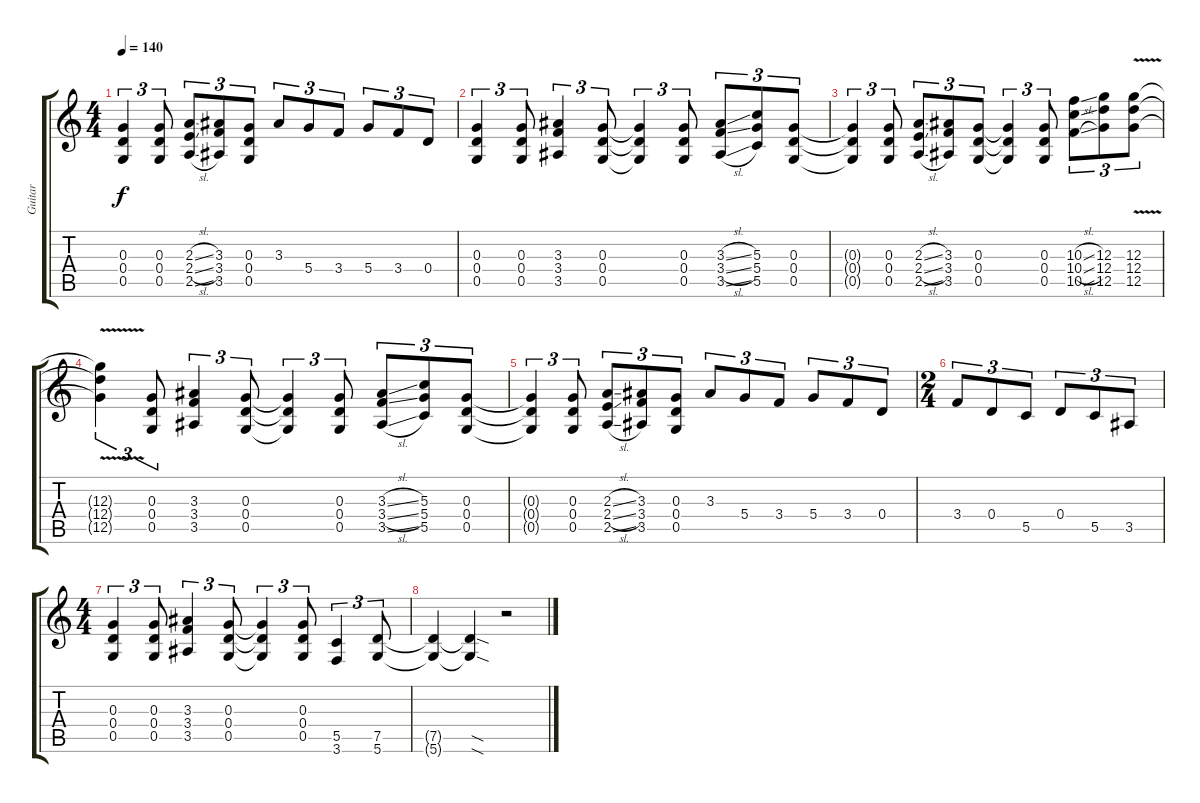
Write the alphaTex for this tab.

\track ("Guitar" "Guitar") {instrument distortionguitar}
\staff {score tabs}
\tuning (E4 B3 G3 D3 G2 D2) {hide}
\ts (4 4)
\tempo 140
\clef g2
\ks c
(0.3{t} 0.4{t} 0.5{t}).4{tu (3 2) dy f} (0.3 0.4 0.5).8{tu (3 2)} (2.3{sl} 2.4{sl} 2.5{sl}).8{tu (3 2)} (3.3 3.4 3.5).8{tu (3 2)} (0.3 0.4 0.5).8{tu (3 2)} 3.3.8{tu (3 2)} 5.4.8{tu (3 2)} 3.4.8{tu (3 2)} 5.4.8{tu (3 2)} 3.4.8{tu (3 2)} 0.4.8{tu (3 2)} |
(0.3 0.4 0.5).4{tu (3 2)} (0.3 0.4 0.5).8{tu (3 2)} (3.3 3.4 3.5).4{tu (3 2)} (0.3 0.4 0.5).8{tu (3 2)} (0.3{t} 0.4{t} 0.5{t}).4{tu (3 2)} (0.3 0.4 0.5).8{tu (3 2)} (3.3{sl} 3.4{sl} 3.5{sl}).8{tu (3 2)} (5.3 5.4 5.5).8{tu (3 2)} (0.3 0.4 0.5).8{tu (3 2)} |
(0.3{t} 0.4{t} 0.5{t}).4{tu (3 2)} (0.3 0.4 0.5).8{tu (3 2)} (2.3{sl} 2.4{sl} 2.5{sl}).8{tu (3 2)} (3.3 3.4 3.5).8{tu (3 2)} (0.3 0.4 0.5).8{tu (3 2)} (0.3{t} 0.4{t} 0.5{t}).4{tu (3 2)} (0.3 0.4 0.5).8{tu (3 2)} (10.3{sl} 10.4{sl} 10.5{sl}).8{tu (3 2)} (12.3 12.4 12.5).8{tu (3 2)} (12.3{v} 12.4{v} 12.5{v}).8{tu (3 2)} |
(12.3{t} 12.4{t} 12.5{t}).4{tu (3 2)} (0.3 0.4 0.5).8{tu (3 2)} (3.3 3.4 3.5).4{tu (3 2)} (0.3 0.4 0.5).8{tu (3 2)} (0.3{t} 0.4{t} 0.5{t}).4{tu (3 2)} (0.3 0.4 0.5).8{tu (3 2)} (3.3{sl} 3.4{sl} 3.5{sl}).8{tu (3 2)} (5.3 5.4 5.5).8{tu (3 2)} (0.3 0.4 0.5).8{tu (3 2)} |
(0.3{t} 0.4{t} 0.5{t}).4{tu (3 2)} (0.3 0.4 0.5).8{tu (3 2)} (2.3{sl} 2.4{sl} 2.5{sl}).8{tu (3 2)} (3.3 3.4 3.5).8{tu (3 2)} (0.3 0.4 0.5).8{tu (3 2)} 3.3.8{tu (3 2)} 5.4.8{tu (3 2)} 3.4.8{tu (3 2)} 5.4.8{tu (3 2)} 3.4.8{tu (3 2)} 0.4.8{tu (3 2)} |
\ts (2 4)
3.4.8{tu (3 2)} 0.4.8{tu (3 2)} 5.5.8{tu (3 2)} 0.4.8{tu (3 2)} 5.5.8{tu (3 2)} 3.5.8{tu (3 2)} |
\ts (4 4)
(0.3 0.4 0.5).4{tu (3 2)} (0.3 0.4 0.5).8{tu (3 2)} (3.3 3.4 3.5).4{tu (3 2)} (0.3 0.4 0.5).8{tu (3 2)} (0.3{t} 0.4{t} 0.5{t}).4{tu (3 2)} (0.3 0.4 0.5).8{tu (3 2)} (5.5 3.6).4{tu (3 2)} (7.5 5.6).8{tu (3 2)} |
(7.5{t} 5.6{t}).4 (7.5{sod t} 5.6{sod t}).4 r.2
